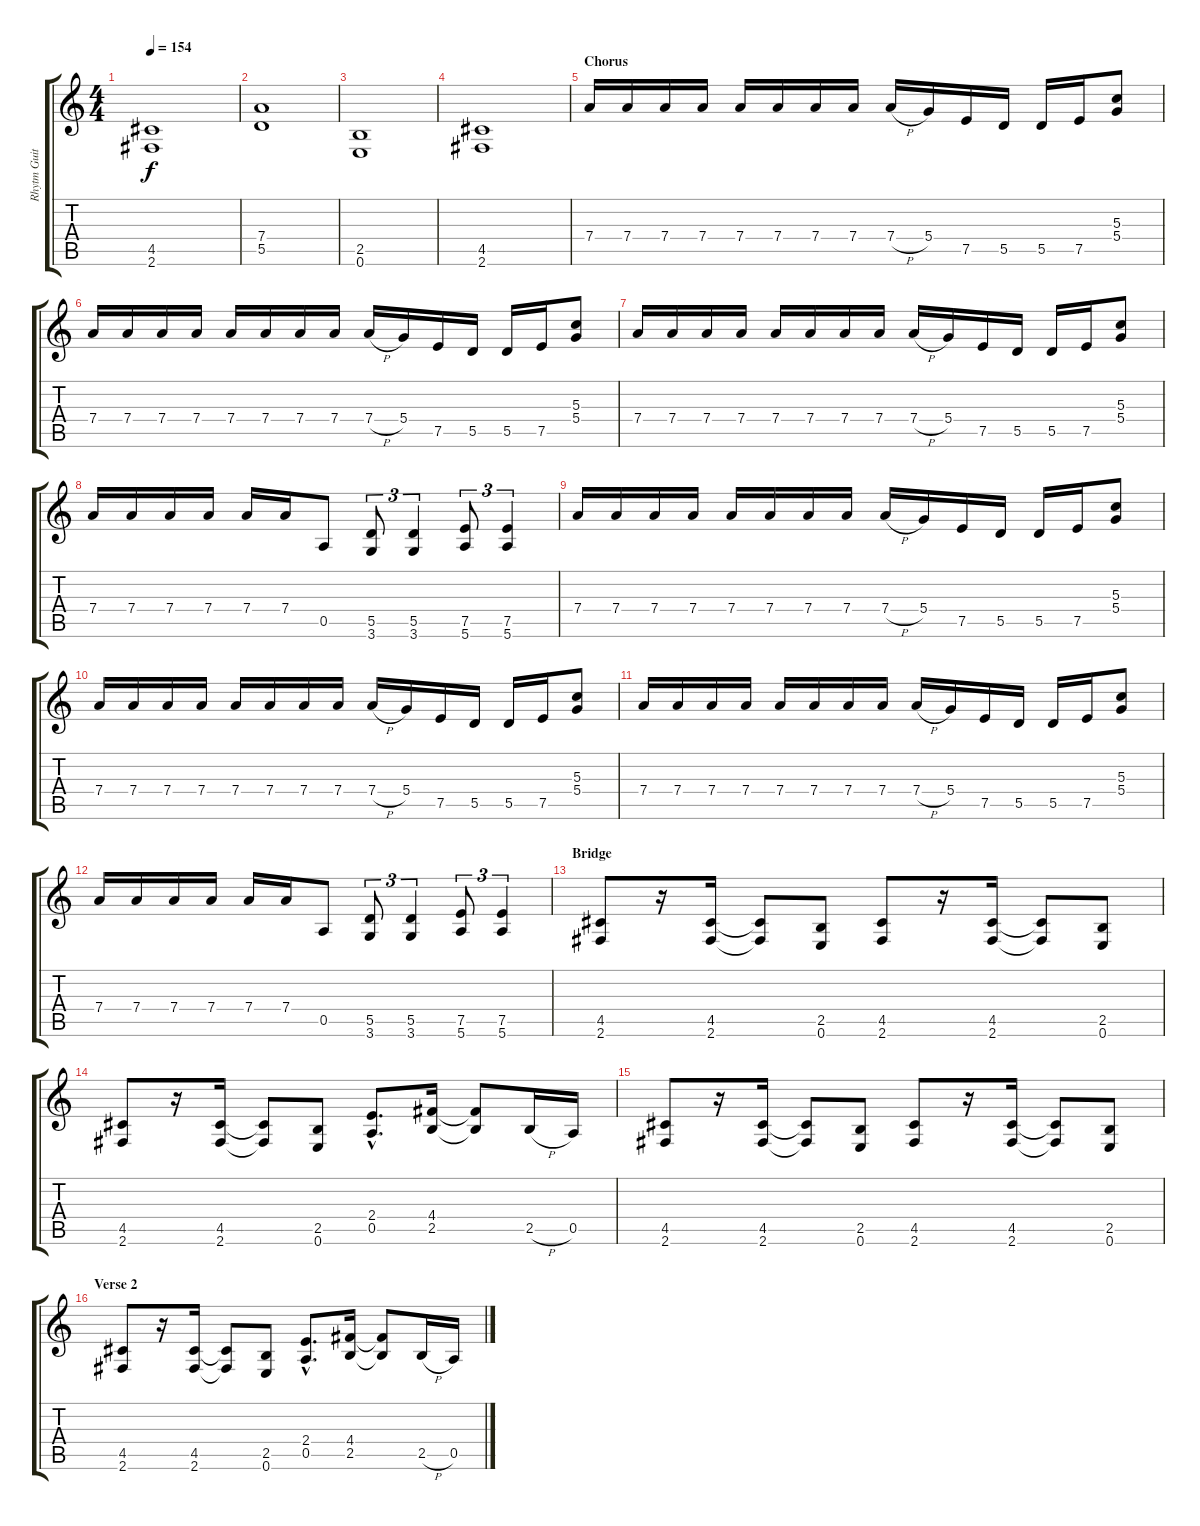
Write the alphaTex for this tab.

\track ("Rhytm Guitar" "Rhytm Guit") {instrument distortionguitar}
\staff {score tabs}
\tuning (E4 B3 G3 D3 A2 E2) {hide}
\ts (4 4)
\tempo 154
\clef g2
\ks c
(4.5 2.6).1{dy f} |
(7.4 5.5).1 |
(2.5 0.6).1 |
(4.5 2.6).1 |
\section ("" "Chorus")
7.4.16 7.4.16 7.4.16 7.4.16 7.4.16 7.4.16 7.4.16 7.4.16 7.4{h}.16 5.4.16 7.5.16 5.5.16 5.5.16 7.5.16 (5.3 5.4).8 |
7.4.16 7.4.16 7.4.16 7.4.16 7.4.16 7.4.16 7.4.16 7.4.16 7.4{h}.16 5.4.16 7.5.16 5.5.16 5.5.16 7.5.16 (5.3 5.4).8 |
7.4.16 7.4.16 7.4.16 7.4.16 7.4.16 7.4.16 7.4.16 7.4.16 7.4{h}.16 5.4.16 7.5.16 5.5.16 5.5.16 7.5.16 (5.3 5.4).8 |
7.4.16 7.4.16 7.4.16 7.4.16 7.4.16 7.4.16 0.5.8 (5.5 3.6).8{tu (3 2)} (5.5 3.6).4{tu (3 2)} (7.5 5.6).8{tu (3 2)} (7.5 5.6).4{tu (3 2)} |
7.4.16 7.4.16 7.4.16 7.4.16 7.4.16 7.4.16 7.4.16 7.4.16 7.4{h}.16 5.4.16 7.5.16 5.5.16 5.5.16 7.5.16 (5.3 5.4).8 |
7.4.16 7.4.16 7.4.16 7.4.16 7.4.16 7.4.16 7.4.16 7.4.16 7.4{h}.16 5.4.16 7.5.16 5.5.16 5.5.16 7.5.16 (5.3 5.4).8 |
7.4.16 7.4.16 7.4.16 7.4.16 7.4.16 7.4.16 7.4.16 7.4.16 7.4{h}.16 5.4.16 7.5.16 5.5.16 5.5.16 7.5.16 (5.3 5.4).8 |
7.4.16 7.4.16 7.4.16 7.4.16 7.4.16 7.4.16 0.5.8 (5.5 3.6).8{tu (3 2)} (5.5 3.6).4{tu (3 2)} (7.5 5.6).8{tu (3 2)} (7.5 5.6).4{tu (3 2)} |
\section ("" "Bridge")
(4.5 2.6).8 r.16 (4.5 2.6).16 (4.5{t} 2.6{t}).8 (2.5 0.6).8 (4.5 2.6).8 r.16 (4.5 2.6).16 (4.5{t} 2.6{t}).8 (2.5 0.6).8 |
(4.5 2.6).8 r.16 (4.5 2.6).16 (4.5{t} 2.6{t}).8 (2.5 0.6).8 (2.4{hac} 0.5{hac}).8{d} (4.4 2.5).16 (4.4{t} 2.5{t}).8 2.5{h}.16 0.5.16 |
(4.5 2.6).8 r.16 (4.5 2.6).16 (4.5{t} 2.6{t}).8 (2.5 0.6).8 (4.5 2.6).8 r.16 (4.5 2.6).16 (4.5{t} 2.6{t}).8 (2.5 0.6).8 |
\section ("" "Verse 2")
(4.5 2.6).8 r.16 (4.5 2.6).16 (4.5{t} 2.6{t}).8 (2.5 0.6).8 (2.4{hac} 0.5{hac}).8{d} (4.4 2.5).16 (4.4{t} 2.5{t}).8 2.5{h}.16 0.5.16
